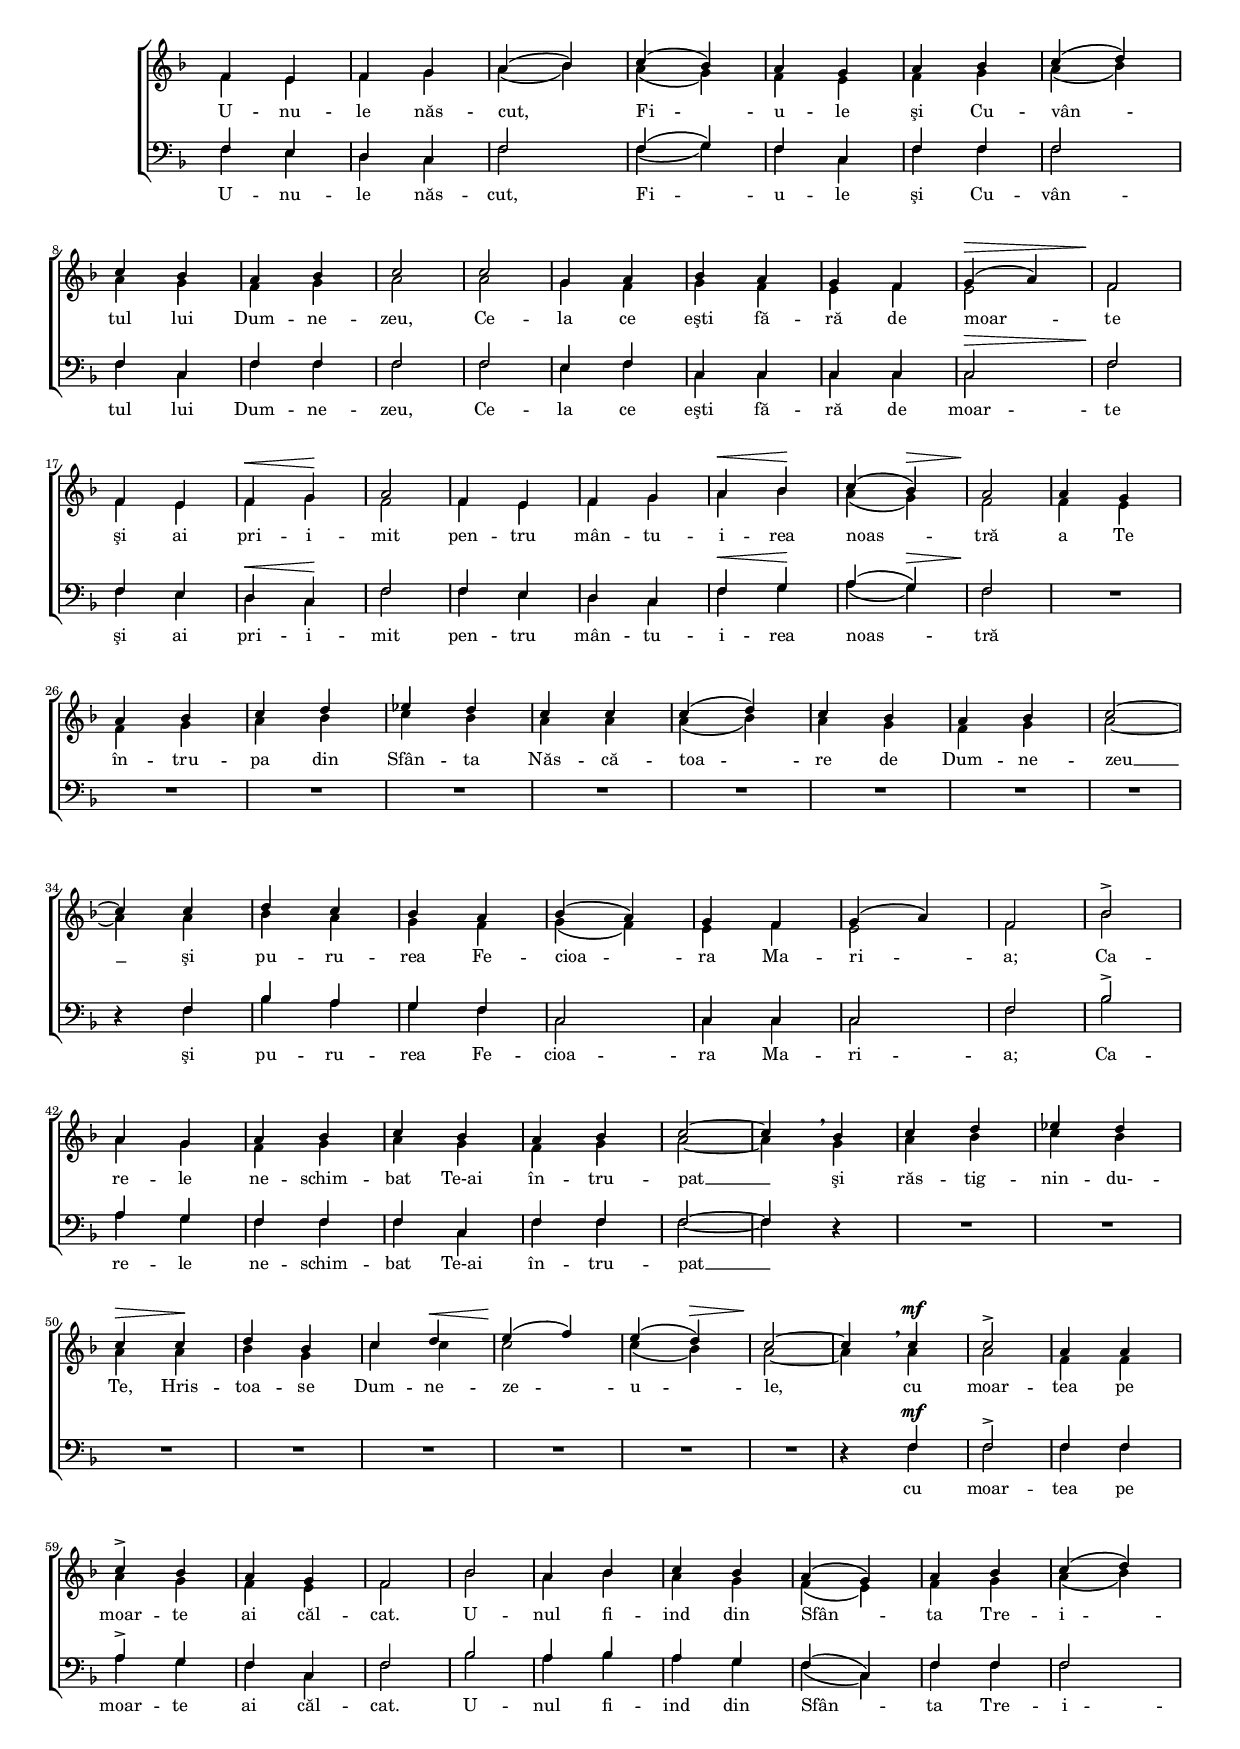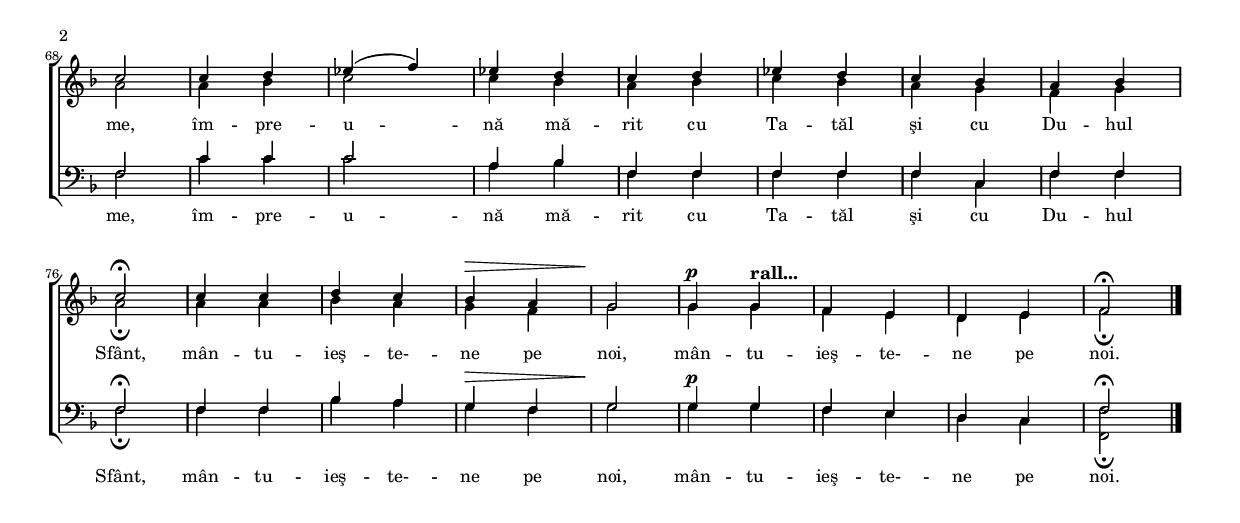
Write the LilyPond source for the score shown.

\version "2.10.10"
\include "defines.ly"
midiTempo = 
  \midi {
    \context {
      \Score
      tempoWholesPerMinute = #(ly:make-moment 156 4)
      }
    }


\include "preamble.ly"

global = {
  \globalPreamble
  \key f \major
  \override Staff.TimeSignature #'transparent = ##t
  \time 2/4
}

sopMusic = \relative {
  % Unule născut, Fiule şi Cuvântul lui Dumnezeu
  f4 e
  f g
  a( bes)
  c( bes)
  a g
  a bes
  c( d)
  c bes
  a bes
  c2

  % Cela ce eşti fără de moarte
  c
  g4 a
  bes a
  g f
  g(^\> a)
  f2\!

  % Şi ai primit pentru mântuirea noastră
  f4 e
  f^\< g\!
  a2
  f4 e
  f g
  a^\< bes\!
  c( bes)^\>
  a2\!

  % A Te întrupa din Sfânta Născătoare de Dumnezeu
  a4 g
  a bes
  c d
  es d
  c c
  c( d)
  c bes
  a bes
  c2~

  % Şi pururea Fecioara Maria
  c4 c
  d c
  bes a
  bes( a)
  g f
  g( a)
  f2

  % Carele neschimbat Te-ai întrupat
  bes^\accent
  a4 g
  a bes
  c bes
  a bes
  c2~

  % Şi răstignindu-Te Hristoase Dumnezeule
  c4 \breathe bes
  c d
  es d
  c^\> c\!
  d bes
  c d^\<
  e(\! f)
  e( d)^\>
  c2~\!

  % Cu moartea pe moarte ai călcat
  c4 \breathe c^\mf
  c2^\accent
  a4 a
  c^\accent bes
  a g
  f2

  % Unul fiind din Sfânta Treime
  bes
  a4 bes
  c bes
  a( g)
  a bes
  c( d)
  c2

  % Împreună mărit cu Tatăl şi cu Duhul Sfânt
  c4 d
  es( f)
  es d
  c d
  es d
  c bes
  a bes
  c2\fermata

  % Mântuieşte-ne pe noi, mântuieşte-ne pe noi
  c4 c
  d c
  bes^\> a
  g2\!
  g4^\p g^\rallMarkup
  f e
  d e
  f2\fermata
  \bar "|."
}

altoMusic = \relative {
  % Unule născut, Fiule şi Cuvântul lui Dumnezeu
  f4 e
  f g
  a( bes)
  a( g)
  f e
  f g
  a( bes)
  a g
  f g
  a2

  % Cela ce eşti fără de moarte
  a
  g4 f
  g f
  e f
  e2
  f

  % Şi ai primit pentru mântuirea noastră
  f4 e
  f g
  f2
  f4 e
  f g
  a bes
  a( g)
  f2

  % A Te întrupa din Sfânta Născătoare de Dumnezeu
  f4 e
  f g
  a bes
  c bes
  a a
  a( bes)
  a g
  f g
  a2~

  % Şi pururea Fecioara Maria
  a4 a
  bes a
  g f
  g( f)
  e f
  e2
  f

  % Carele neschimbat Te-ai întrupat
  bes
  a4 g
  f g
  a g
  f g
  a2~

  % Şi răstignindu-Te Hristoase Dumnezeule
  a4 g
  a bes
  c bes
  a a
  bes g
  c c
  c2
  c4( bes)
  a2~

  % Cu moartea pe moarte ai călcat
  a4 a
  a2
  f4 f
  a g
  f e
  f2

  % Unul fiind din Sfânta Treime
  bes
  a4 bes
  a g
  f( e)
  f g
  a( bes)
  a2

  % Împreună mărit cu Tatăl şi cu Duhul Sfânt
  a4 bes
  c2
  c4 bes
  a bes
  c bes
  a g
  f g
  a2\fermata

  % Mântuieşte-ne pe noi, mântuieşte-ne pe noi
  a4 a
  bes a
  g f
  g2
  g4 g
  f e
  d e
  f2\fermata
}

tenorMusic = \relative {
  % Unule născut, Fiule şi Cuvântul lui Dumnezeu
  f,4 e
  d c
  f2
  f4( g)
  f c
  f f
  f2
  f4 c
  f f
  f2

  % Cela ce eşti fără de moarte
  f
  e4 f
  c c
  c c
  c2^\>
  f\!

  % Şi ai primit pentru mântuirea noastră
  f4 e
  d^\< c\!
  f2
  f4 e
  d c
  f^\< g\!
  a( g)^\>
  f2\!

  % A Te întrupa din Sfânta Născătoare de Dumnezeu
  \oneVoice
  R2 * 9
  \voiceOne

  % Şi pururea Fecioara Maria
  d4\rest f
  bes a
  g f
  c2
  c4 c
  c2
  f

  % Carele neschimbat Te-ai întrupat
  bes^\accent
  a4 g
  f f
  f c
  f f
  f2~

  % Şi răstignindu-Te Hristoase Dumnezeule
  f4 d4\rest
  \oneVoice
  R2 * 8
  \voiceOne

  % Cu moartea pe moarte ai călcat
  d4\rest f^\mf
  f2^\accent
  f4 f
  a^\accent g
  f c
  f2

  % Unul fiind din Sfânta Treime
  bes
  a4 bes
  a g
  f( c)
  f f
  f2
  f2

  % Împreună mărit cu Tatăl şi cu Duhul Sfânt
  c'4 c
  c2
  a4 bes
  f f
  f f
  f c
  f f
  f2\fermata

  % Mântuieşte-ne pe noi, mântuieşte-ne pe noi
  f4 f
  bes a
  g^\> f
  g2\!
  g4^\p g
  f e
  d c
  f2\fermata
}

bassMusic = \relative {
  % Unule născut, Fiule şi Cuvântul lui Dumnezeu
  f,4 e
  d c
  f2
  f4( g)
  f c
  f f
  f2
  f4 c
  f f
  f2

  % Cela ce eşti fără de moarte
  f
  e4 f
  c c
  c c
  c2
  f

  % Şi ai primit pentru mântuirea noastră
  f4 e
  d c
  f2
  f4 e
  d c
  f g
  a( g)
  f2

  % A Te întrupa din Sfânta Născătoare de Dumnezeu
  s2 * 9

  % Şi pururea Fecioara Maria
  d4\rest f
  bes a
  g f
  c2
  c4 c
  c2
  f

  % Carele neschimbat Te-ai întrupat
  bes
  a4 g
  f f
  f c
  f f
  f2~

  % Şi răstignindu-Te Hristoase Dumnezeule
  f4 d4\rest
  s2 * 8

  % Cu moartea pe moarte ai călcat
  d4\rest f
  f2
  f4 f
  a g
  f c
  f2

  % Unul fiind din Sfânta Treime
  bes
  a4 bes
  a g
  f( c)
  f f
  f2
  f2

  % Împreună mărit cu Tatăl şi cu Duhul Sfânt
  c'4 c
  c2
  a4 bes
  f f
  f f
  f c
  f f
  f2\fermata

  % Mântuieşte-ne pe noi, mântuieşte-ne pe noi
  f4 f
  bes a
  g f
  g2
  g4 g
  f e
  d c
  <f f,>2\fermata
}

womenWords = \lyricmode {
  U -- nu -- le năs -- cut,
  Fi -- u -- le şi Cu -- vân -- tul lui Dum -- ne -- zeu,
  Ce -- la ce eşti fă -- ră de moar -- te

  şi ai pri -- i -- mit pen -- tru mân -- tu -- i -- rea noas -- tră
  a Te în -- tru -- pa
  din Sfân -- ta Năs -- că -- toa -- re de Dum -- ne -- zeu __
  şi pu -- ru -- rea Fe -- cioa -- ra Ma -- ri -- a;

  Ca -- re -- le ne -- schim -- bat Te-ai în -- tru -- pat __
  şi răs -- tig -- nin -- du- -- Te, Hris -- toa -- se
  Dum -- ne -- ze -- u -- le,
  cu moar -- tea pe moar -- te ai căl -- cat.

  U -- nul fi -- ind din Sfân -- ta Tre -- i -- me,
  îm -- pre -- u -- nă mă -- rit cu Ta -- tăl şi cu Du -- hul Sfânt,
  mân -- tu -- ieş -- te- -- ne pe noi,
  mân -- tu -- ieş -- te- -- ne pe noi.
}

menWords = \lyricmode {
  U -- nu -- le năs -- cut,
  Fi -- u -- le şi Cu -- vân -- tul lui Dum -- ne -- zeu,
  Ce -- la ce eşti fă -- ră de moar -- te

  şi ai pri -- i -- mit pen -- tru mân -- tu -- i -- rea noas -- tră
  % tenors and bases take five
  şi pu -- ru -- rea Fe -- cioa -- ra Ma -- ri -- a;

  Ca -- re -- le ne -- schim -- bat Te-ai în -- tru -- pat __
  % second coffee break
  cu moar -- tea pe moar -- te ai căl -- cat.

  U -- nul fi -- ind din Sfân -- ta Tre -- i -- me,
  îm -- pre -- u -- nă mă -- rit cu Ta -- tăl şi cu Du -- hul Sfânt,
  mân -- tu -- ieş -- te- -- ne pe noi,
  mân -- tu -- ieş -- te- -- ne pe noi.
}

\include "two-staves.ly"
